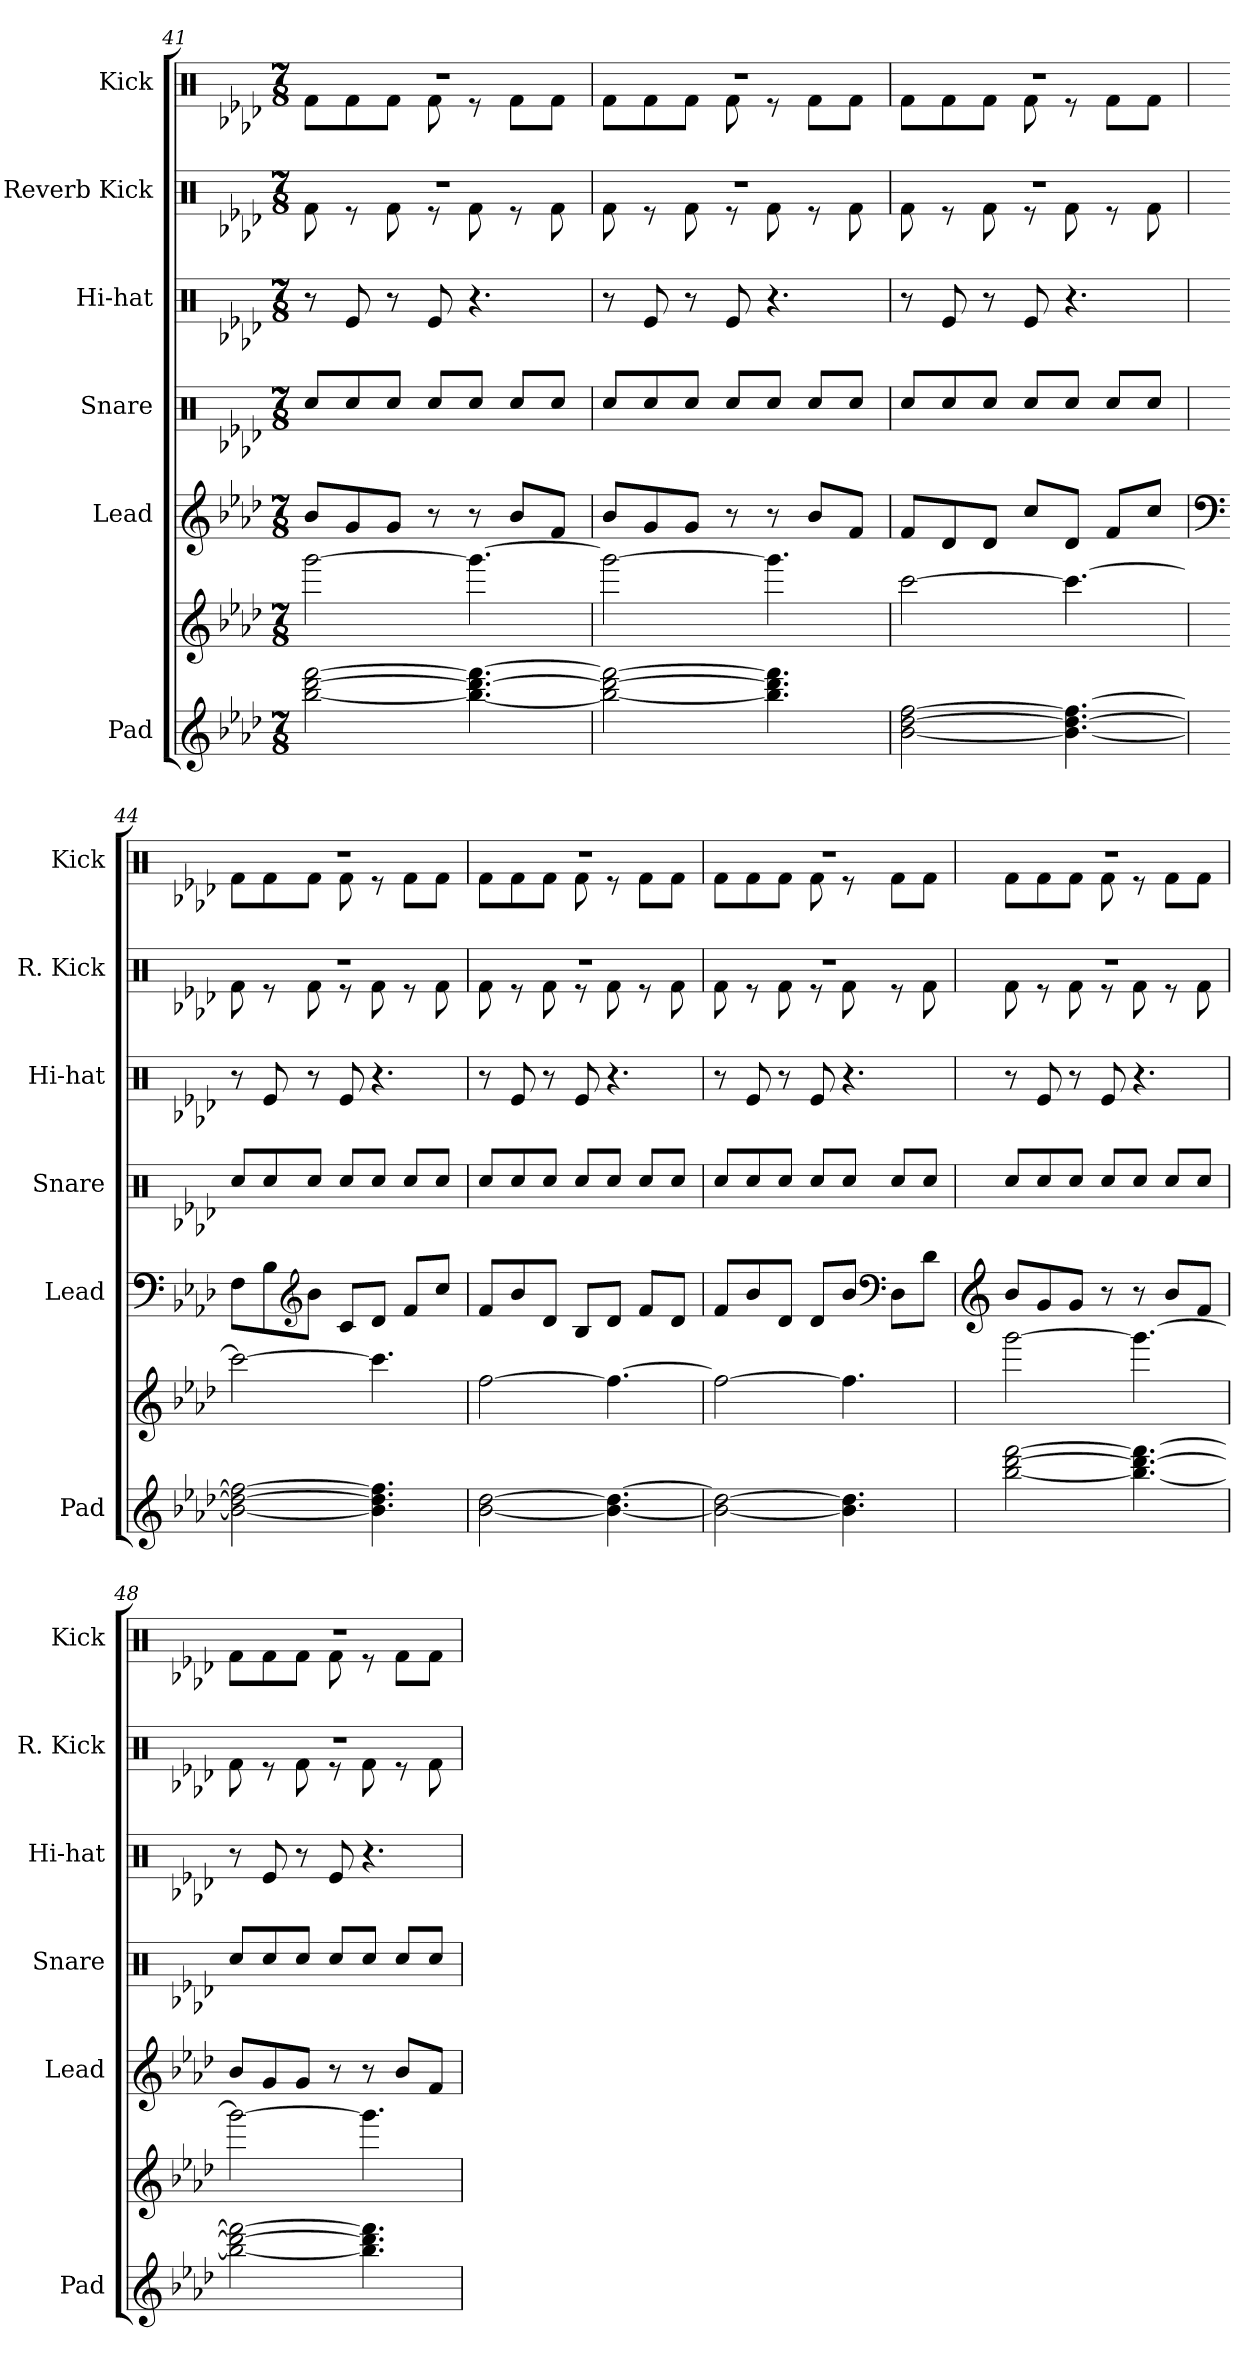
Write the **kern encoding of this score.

**kern	**kern	**kern	**kern	**kern	**kern	**kern
*part6	*part6	*part5	*part4	*part3	*part2	*part1
*staff7	*staff6	*staff5	*staff4	*staff3	*staff2	*staff1
*I"Pad	*	*I"Lead	*I"Snare	*I"Hi-hat	*I"Reverb Kick	*I"Kick
*I'Pad	*	*I'Lead	*I'Snare	*I'Hi-hat	*I'R. Kick	*I'Kick
*clefG2	*clefG2	*clefG2	*clefX	*clefX	*clefX	*clefX
*k[b-e-a-d-]	*k[b-e-a-d-]	*k[b-e-a-d-]	*k[b-e-a-d-]	*k[b-e-a-d-]	*k[b-e-a-d-]	*k[b-e-a-d-]
*M7/8	*M7/8	*M7/8	*M7/8	*M7/8	*M7/8	*M7/8
=41	=41	=41	=41	=41	=41	=41
*	*	*	*	*	*^	*^
[2bb-\ [2ddd-\ [2fff\	[2ggg\	8b-/L	8Rcc/L	8r	2..r	8Rf\	2..r	8Rf\L
.	.	8g/	8Rcc/	8Re/	.	8r	.	8Rf\
.	.	8g/J	8Rcc/J	8r	.	8Rf\	.	8Rf\J
.	.	8r	8Rcc/L	8Re/	.	8r	.	8Rf\
4.bb-\_ 4.ddd-\_ 4.fff\_	4.ggg\_	8r	8Rcc/J	4.r	.	8Rf\	.	8r
.	.	8b-/L	8Rcc/L	.	.	8r	.	8Rf\L
.	.	8f/J	8Rcc/J	.	.	8Rf\	.	8Rf\J
=42	=42	=42	=42	=42	=42	=42	=42	=42
2bb-\_ 2ddd-\_ 2fff\_	2ggg\_	8b-/L	8Rcc/L	8r	2..r	8Rf\	2..r	8Rf\L
.	.	8g/	8Rcc/	8Re/	.	8r	.	8Rf\
.	.	8g/J	8Rcc/J	8r	.	8Rf\	.	8Rf\J
.	.	8r	8Rcc/L	8Re/	.	8r	.	8Rf\
4.bb-\] 4.ddd-\] 4.fff\]	4.ggg\]	8r	8Rcc/J	4.r	.	8Rf\	.	8r
.	.	8b-/L	8Rcc/L	.	.	8r	.	8Rf\L
.	.	8f/J	8Rcc/J	.	.	8Rf\	.	8Rf\J
=43	=43	=43	=43	=43	=43	=43	=43	=43
[2b-\ [2dd-\ [2ff\	[2ccc\	8f/L	8Rcc/L	8r	2..r	8Rf\	2..r	8Rf\L
.	.	8d-/	8Rcc/	8Re/	.	8r	.	8Rf\
.	.	8d-/J	8Rcc/J	8r	.	8Rf\	.	8Rf\J
.	.	8cc/L	8Rcc/L	8Re/	.	8r	.	8Rf\
4.b-\_ 4.dd-\_ 4.ff\_	4.ccc\_	8d-/J	8Rcc/J	4.r	.	8Rf\	.	8r
.	.	8f/L	8Rcc/L	.	.	8r	.	8Rf\L
.	.	8cc/J	8Rcc/J	.	.	8Rf\	.	8Rf\J
!!LO:PB:g=z	!!
=44	=44	=44	=44	=44	=44	=44	=44	=44
*	*	*clefF4	*	*	*	*	*	*
2b-\_ 2dd-\_ 2ff\_	2ccc\_	8F\L	8Rcc/L	8r	2..r	8Rf\	2..r	8Rf\L
.	.	8B-\	8Rcc/	8Re/	.	8r	.	8Rf\
*	*	*clefG2	*	*	*	*	*	*
.	.	8b-\J	8Rcc/J	8r	.	8Rf\	.	8Rf\J
.	.	8c/L	8Rcc/L	8Re/	.	8r	.	8Rf\
4.b-\] 4.dd-\] 4.ff\]	4.ccc\]	8d-/J	8Rcc/J	4.r	.	8Rf\	.	8r
.	.	8f/L	8Rcc/L	.	.	8r	.	8Rf\L
.	.	8cc/J	8Rcc/J	.	.	8Rf\	.	8Rf\J
=45	=45	=45	=45	=45	=45	=45	=45	=45
[2b-\ [2dd-\	[2ff\	8f/L	8Rcc/L	8r	2..r	8Rf\	2..r	8Rf\L
.	.	8b-/	8Rcc/	8Re/	.	8r	.	8Rf\
.	.	8d-/J	8Rcc/J	8r	.	8Rf\	.	8Rf\J
.	.	8B-/L	8Rcc/L	8Re/	.	8r	.	8Rf\
4.b-\_ 4.dd-\_	4.ff\_	8d-/J	8Rcc/J	4.r	.	8Rf\	.	8r
.	.	8f/L	8Rcc/L	.	.	8r	.	8Rf\L
.	.	8d-/J	8Rcc/J	.	.	8Rf\	.	8Rf\J
=46	=46	=46	=46	=46	=46	=46	=46	=46
2b-\_ 2dd-\_	2ff\_	8f/L	8Rcc/L	8r	2..r	8Rf\	2..r	8Rf\L
.	.	8b-/	8Rcc/	8Re/	.	8r	.	8Rf\
.	.	8d-/J	8Rcc/J	8r	.	8Rf\	.	8Rf\J
.	.	8d-/L	8Rcc/L	8Re/	.	8r	.	8Rf\
4.b-\] 4.dd-\]	4.ff\]	8b-/J	8Rcc/J	4.r	.	8Rf\	.	8r
*	*	*clefF4	*	*	*	*	*	*
.	.	8D-\L	8Rcc/L	.	.	8r	.	8Rf\L
.	.	8d-\J	8Rcc/J	.	.	8Rf\	.	8Rf\J
=47	=47	=47	=47	=47	=47	=47	=47	=47
*	*	*clefG2	*	*	*	*	*	*
[2bb-\ [2ddd-\ [2fff\	[2ggg\	8b-/L	8Rcc/L	8r	2..r	8Rf\	2..r	8Rf\L
.	.	8g/	8Rcc/	8Re/	.	8r	.	8Rf\
.	.	8g/J	8Rcc/J	8r	.	8Rf\	.	8Rf\J
.	.	8r	8Rcc/L	8Re/	.	8r	.	8Rf\
4.bb-\_ 4.ddd-\_ 4.fff\_	4.ggg\_	8r	8Rcc/J	4.r	.	8Rf\	.	8r
.	.	8b-/L	8Rcc/L	.	.	8r	.	8Rf\L
.	.	8f/J	8Rcc/J	.	.	8Rf\	.	8Rf\J
!!LO:LB:g=z	!!
=48	=48	=48	=48	=48	=48	=48	=48	=48
2bb-\_ 2ddd-\_ 2fff\_	2ggg\_	8b-/L	8Rcc/L	8r	2..r	8Rf\	2..r	8Rf\L
.	.	8g/	8Rcc/	8Re/	.	8r	.	8Rf\
.	.	8g/J	8Rcc/J	8r	.	8Rf\	.	8Rf\J
.	.	8r	8Rcc/L	8Re/	.	8r	.	8Rf\
4.bb-\] 4.ddd-\] 4.fff\]	4.ggg\]	8r	8Rcc/J	4.r	.	8Rf\	.	8r
.	.	8b-/L	8Rcc/L	.	.	8r	.	8Rf\L
.	.	8f/J	8Rcc/J	.	.	8Rf\	.	8Rf\J
*	*	*	*	*	*v	*v	*	*
*	*	*	*	*	*	*v	*v
=	=	=	=	=	=	=
*-	*-	*-	*-	*-	*-	*-
